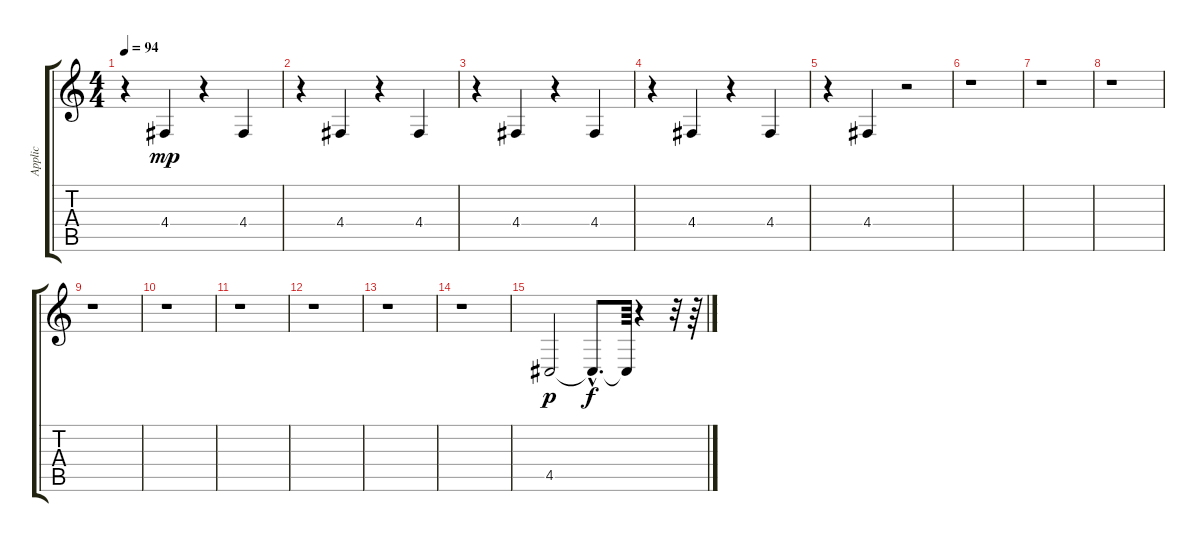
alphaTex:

\track ("Applic" "Applic") {instrument acousticgrandpiano}
\staff {score tabs}
\tuning (E4 B3 G3 D3 A2 E2) {hide}
\ts (4 4)
\tempo 94
\clef g2
\ks c
r.4{dy mp} 4.4.4 r.4 4.4.4 |
r.4 4.4.4 r.4 4.4.4 |
r.4 4.4.4 r.4 4.4.4 |
r.4 4.4.4 r.4 4.4.4 |
r.4 4.4.4 r.2 |
r.1 |
r.1 |
r.1 |
r.1 |
r.1 |
r.1 |
r.1 |
r.1 |
r.1 |
4.5.2{dy p} 4.5{hac t}.8{d dy f} 4.5{t}.64 r.4 r.32 r.64
